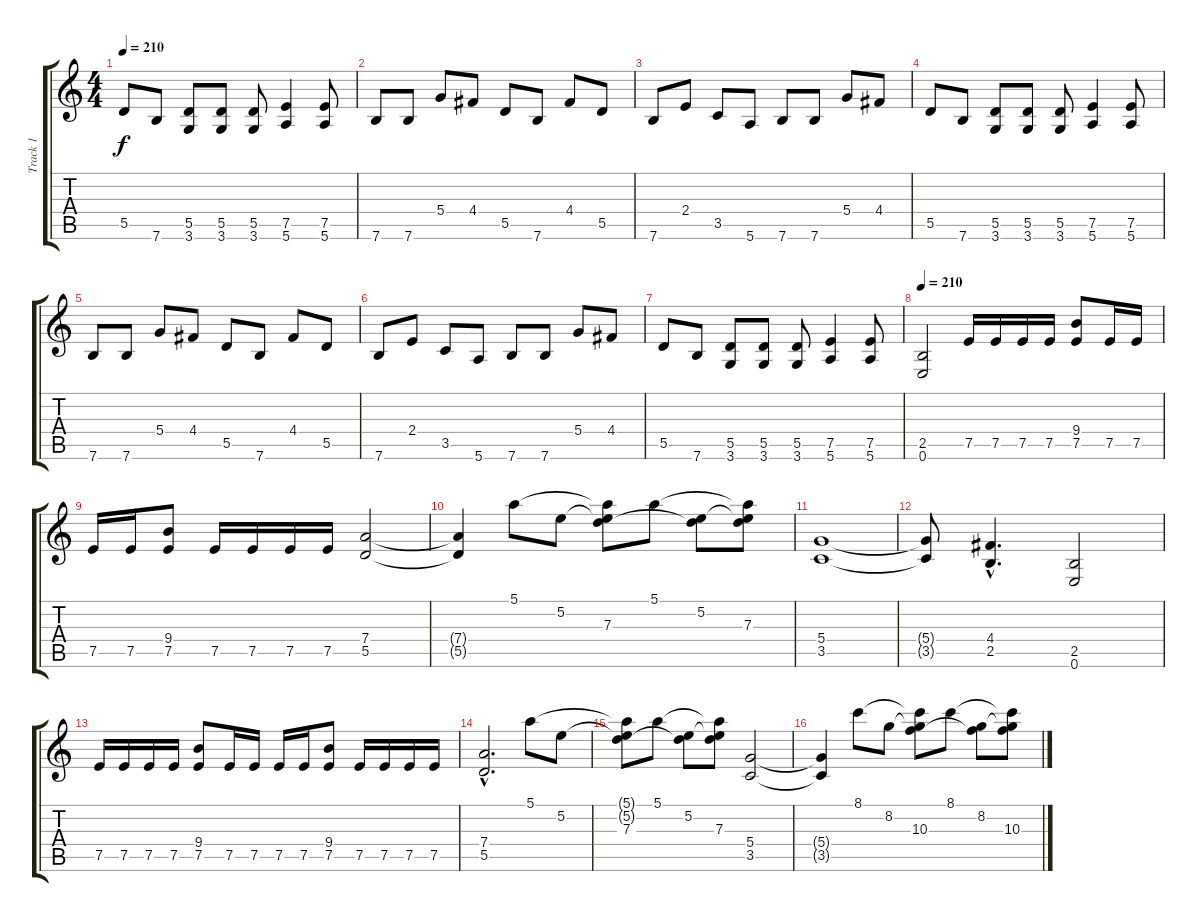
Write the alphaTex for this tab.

\track ("Track 1" "Track 1") {instrument distortionguitar}
\staff {score tabs}
\tuning (E4 B3 G3 D3 A2 E2) {hide}
\ts (4 4)
\tempo 210
\clef g2
\ks c
5.5.8{dy f} 7.6.8 (5.5 3.6).8 (5.5 3.6).8 (5.5 3.6).8 (7.5 5.6).4 (7.5 5.6).8 |
7.6.8 7.6.8 5.4.8 4.4.8 5.5.8 7.6.8 4.4.8 5.5.8 |
7.6.8 2.4.8 3.5.8 5.6.8 7.6.8 7.6.8 5.4.8 4.4.8 |
5.5.8 7.6.8 (5.5 3.6).8 (5.5 3.6).8 (5.5 3.6).8 (7.5 5.6).4 (7.5 5.6).8 |
7.6.8 7.6.8 5.4.8 4.4.8 5.5.8 7.6.8 4.4.8 5.5.8 |
7.6.8 2.4.8 3.5.8 5.6.8 7.6.8 7.6.8 5.4.8 4.4.8 |
5.5.8 7.6.8 (5.5 3.6).8 (5.5 3.6).8 (5.5 3.6).8 (7.5 5.6).4 (7.5 5.6).8 |
\tempo 210
(2.5 0.6).2 7.5.16 7.5.16 7.5.16 7.5.16 (9.4 7.5).8 7.5.16 7.5.16 |
7.5.16 7.5.16 (9.4 7.5).8 7.5.16 7.5.16 7.5.16 7.5.16 (7.4 5.5).2 |
(7.4{t} 5.5{t}).4 5.1.8 5.2.8 (5.1{t} 5.2{t} 7.3).8 5.1.8 (5.2 7.3{t}).8 (5.1{t} 5.2{t} 7.3).8 |
(5.4 3.5).1 |
(5.4{t} 3.5{t}).8 (4.4{hac} 2.5{hac}).4{d} (2.5 0.6).2 |
7.5.16 7.5.16 7.5.16 7.5.16 (9.4 7.5).8 7.5.16 7.5.16 7.5.16 7.5.16 (9.4 7.5).8 7.5.16 7.5.16 7.5.16 7.5.16 |
(7.4{hac} 5.5{hac}).2{d} 5.1.8 5.2.8 |
(5.1{t} 5.2{t} 7.3).8 5.1.8 (5.2 7.3{t}).8 (5.1{t} 5.2{t} 7.3).8 (5.4 3.5).2 |
(5.4{t} 3.5{t}).4 8.1.8 8.2.8 (8.1{t} 8.2{t} 10.3).8 8.1.8 (8.2 10.3{t}).8 (8.1{t} 8.2{t} 10.3).8
